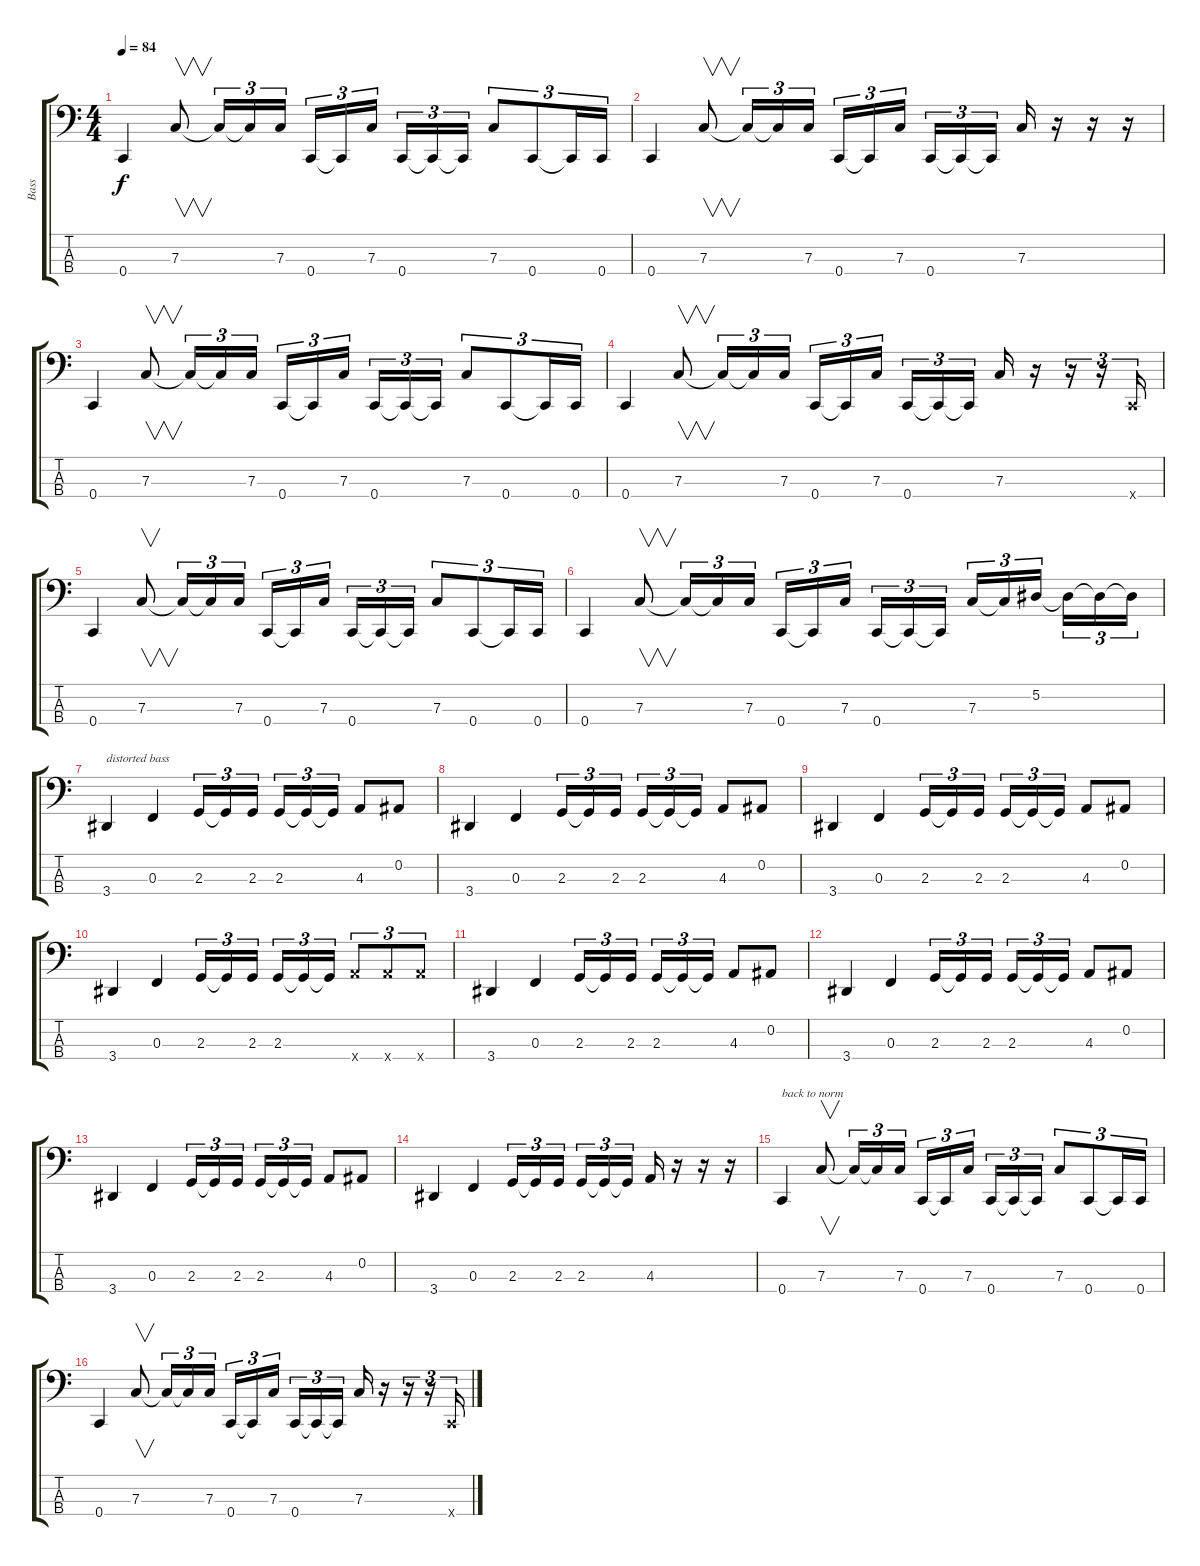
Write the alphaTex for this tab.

\track ("Bass" "Bass") {instrument electricbassfinger}
\staff {score tabs}
\tuning (Eb2 Bb1 F1 C1) {hide}
\ts (4 4)
\tempo 84
\clef f4
\ks c
0.4.4{dy f} 7.3.8{v} 7.3{t}.16{tu (3 2)} 7.3{t}.16{tu (3 2)} 7.3.16{tu (3 2)} 0.4.16{tu (3 2)} 0.4{t}.16{tu (3 2)} 7.3.16{tu (3 2)} 0.4.16{tu (3 2)} 0.4{t}.16{tu (3 2)} 0.4{t}.16{tu (3 2)} 7.3.8{tu (3 2)} 0.4.8{tu (3 2)} 0.4{t}.16{tu (3 2)} 0.4.16{tu (3 2)} |
0.4.4 7.3.8{v} 7.3{t}.16{tu (3 2)} 7.3{t}.16{tu (3 2)} 7.3.16{tu (3 2)} 0.4.16{tu (3 2)} 0.4{t}.16{tu (3 2)} 7.3.16{tu (3 2)} 0.4.16{tu (3 2)} 0.4{t}.16{tu (3 2)} 0.4{t}.16{tu (3 2)} 7.3.16 r.16 r.16 r.16 |
0.4.4 7.3.8{v} 7.3{t}.16{tu (3 2)} 7.3{t}.16{tu (3 2)} 7.3.16{tu (3 2)} 0.4.16{tu (3 2)} 0.4{t}.16{tu (3 2)} 7.3.16{tu (3 2)} 0.4.16{tu (3 2)} 0.4{t}.16{tu (3 2)} 0.4{t}.16{tu (3 2)} 7.3.8{tu (3 2)} 0.4.8{tu (3 2)} 0.4{t}.16{tu (3 2)} 0.4.16{tu (3 2)} |
0.4.4 7.3.8{v} 7.3{t}.16{tu (3 2)} 7.3{t}.16{tu (3 2)} 7.3.16{tu (3 2)} 0.4.16{tu (3 2)} 0.4{t}.16{tu (3 2)} 7.3.16{tu (3 2)} 0.4.16{tu (3 2)} 0.4{t}.16{tu (3 2)} 0.4{t}.16{tu (3 2)} 7.3.16 r.16 r.16{tu (3 2)} r.16{tu (3 2)} 0.4{x}.16{tu (3 2)} |
0.4.4 7.3.8{v} 7.3{t}.16{tu (3 2)} 7.3{t}.16{tu (3 2)} 7.3.16{tu (3 2)} 0.4.16{tu (3 2)} 0.4{t}.16{tu (3 2)} 7.3.16{tu (3 2)} 0.4.16{tu (3 2)} 0.4{t}.16{tu (3 2)} 0.4{t}.16{tu (3 2)} 7.3.8{tu (3 2)} 0.4.8{tu (3 2)} 0.4{t}.16{tu (3 2)} 0.4.16{tu (3 2)} |
0.4.4 7.3.8{v} 7.3{t}.16{tu (3 2)} 7.3{t}.16{tu (3 2)} 7.3.16{tu (3 2)} 0.4.16{tu (3 2)} 0.4{t}.16{tu (3 2)} 7.3.16{tu (3 2)} 0.4.16{tu (3 2)} 0.4{t}.16{tu (3 2)} 0.4{t}.16{tu (3 2)} 7.3.16{tu (3 2)} 7.3{t}.16{tu (3 2)} 5.2.16{tu (3 2)} 5.2{t}.16{tu (3 2)} 5.2{t}.16{tu (3 2)} 5.2{t}.16{tu (3 2)} |
3.4.4{txt "distorted bass"} 0.3.4 2.3.16{tu (3 2)} 2.3{t}.16{tu (3 2)} 2.3.16{tu (3 2)} 2.3.16{tu (3 2)} 2.3{t}.16{tu (3 2)} 2.3{t}.16{tu (3 2)} 4.3.8 0.2.8 |
3.4.4 0.3.4 2.3.16{tu (3 2)} 2.3{t}.16{tu (3 2)} 2.3.16{tu (3 2)} 2.3.16{tu (3 2)} 2.3{t}.16{tu (3 2)} 2.3{t}.16{tu (3 2)} 4.3.8 0.2.8 |
3.4.4 0.3.4 2.3.16{tu (3 2)} 2.3{t}.16{tu (3 2)} 2.3.16{tu (3 2)} 2.3.16{tu (3 2)} 2.3{t}.16{tu (3 2)} 2.3{t}.16{tu (3 2)} 4.3.8 0.2.8 |
3.4.4 0.3.4 2.3.16{tu (3 2)} 2.3{t}.16{tu (3 2)} 2.3.16{tu (3 2)} 2.3.16{tu (3 2)} 2.3{t}.16{tu (3 2)} 2.3{t}.16{tu (3 2)} 9.4{x}.8{tu (3 2)} 9.4{x}.8{tu (3 2)} 9.4{x}.8{tu (3 2)} |
3.4.4 0.3.4 2.3.16{tu (3 2)} 2.3{t}.16{tu (3 2)} 2.3.16{tu (3 2)} 2.3.16{tu (3 2)} 2.3{t}.16{tu (3 2)} 2.3{t}.16{tu (3 2)} 4.3.8 0.2.8 |
3.4.4 0.3.4 2.3.16{tu (3 2)} 2.3{t}.16{tu (3 2)} 2.3.16{tu (3 2)} 2.3.16{tu (3 2)} 2.3{t}.16{tu (3 2)} 2.3{t}.16{tu (3 2)} 4.3.8 0.2.8 |
3.4.4 0.3.4 2.3.16{tu (3 2)} 2.3{t}.16{tu (3 2)} 2.3.16{tu (3 2)} 2.3.16{tu (3 2)} 2.3{t}.16{tu (3 2)} 2.3{t}.16{tu (3 2)} 4.3.8 0.2.8 |
3.4.4 0.3.4 2.3.16{tu (3 2)} 2.3{t}.16{tu (3 2)} 2.3.16{tu (3 2)} 2.3.16{tu (3 2)} 2.3{t}.16{tu (3 2)} 2.3{t}.16{tu (3 2)} 4.3.16 r.16 r.16 r.16 |
0.4.4{txt "back to norm"} 7.3.8{v} 7.3{t}.16{tu (3 2)} 7.3{t}.16{tu (3 2)} 7.3.16{tu (3 2)} 0.4.16{tu (3 2)} 0.4{t}.16{tu (3 2)} 7.3.16{tu (3 2)} 0.4.16{tu (3 2)} 0.4{t}.16{tu (3 2)} 0.4{t}.16{tu (3 2)} 7.3.8{tu (3 2)} 0.4.8{tu (3 2)} 0.4{t}.16{tu (3 2)} 0.4.16{tu (3 2)} |
0.4.4 7.3.8{v} 7.3{t}.16{tu (3 2)} 7.3{t}.16{tu (3 2)} 7.3.16{tu (3 2)} 0.4.16{tu (3 2)} 0.4{t}.16{tu (3 2)} 7.3.16{tu (3 2)} 0.4.16{tu (3 2)} 0.4{t}.16{tu (3 2)} 0.4{t}.16{tu (3 2)} 7.3.16 r.16 r.16{tu (3 2)} r.16{tu (3 2)} 0.4{x}.16{tu (3 2)}
